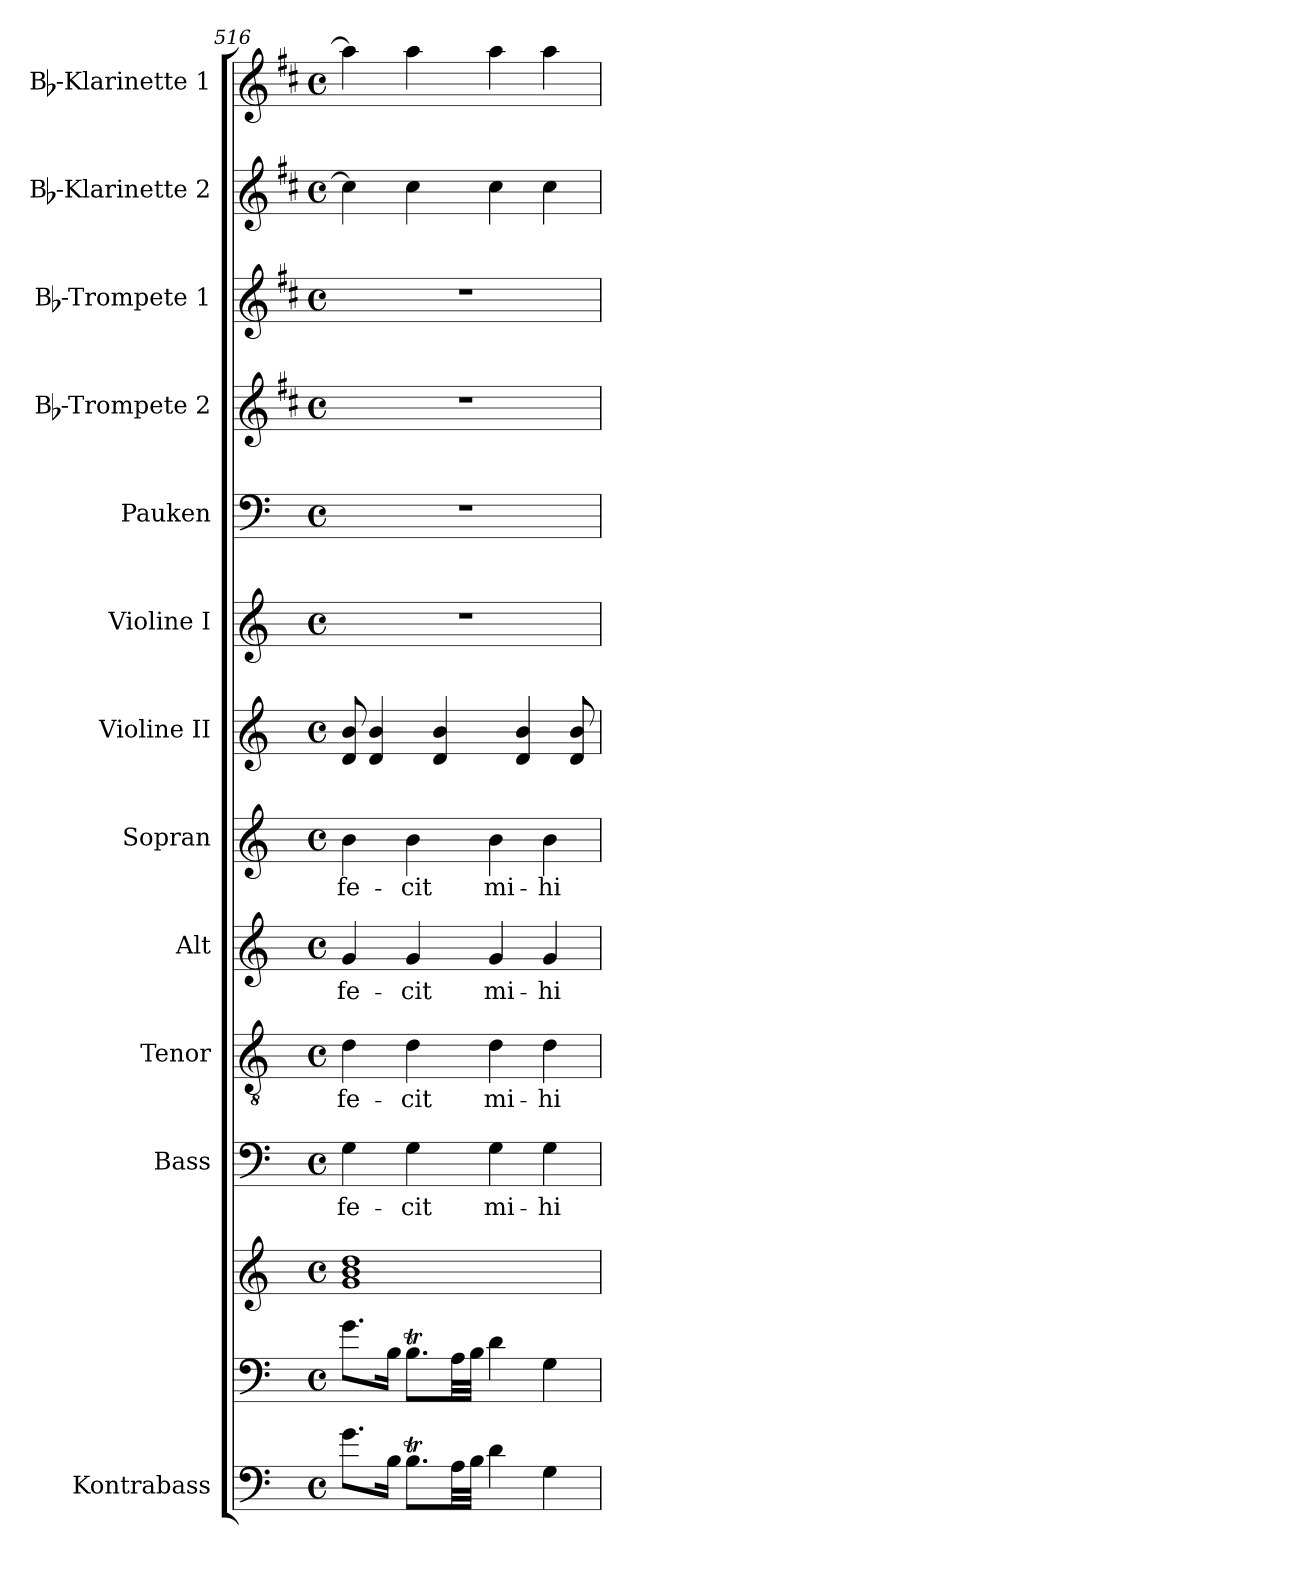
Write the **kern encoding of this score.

**kern	**kern	**kern	**kern	**text	**kern	**text	**kern	**text	**kern	**text	**kern	**kern	**kern	**kern	**kern	**kern	**kern
*part13	*part12	*part12	*part11	*part11	*part10	*part10	*part9	*part9	*part8	*part8	*part7	*part6	*part5	*part4	*part3	*part2	*part1
*staff14	*staff13	*staff12	*staff11	*staff11	*staff10	*staff10	*staff9	*staff9	*staff8	*staff8	*staff7	*staff6	*staff5	*staff4	*staff3	*staff2	*staff1
*I"Kontrabass	*	*	*I"Bass	*	*I"Tenor	*	*I"Alt	*	*I"Sopran	*	*I"Violine II	*I"Violine I	*I"Pauken	*I"Bb-Trompete 2	*I"Bb-Trompete 1	*I"Bb-Klarinette 2	*I"Bb-Klarinette 1
*I'Kb.	*	*	*I'B.	*	*I'T.	*	*I'A.	*	*I'S.	*	*I'Vl. II	*I'Vl. I	*I'Pk.	*I'Bb Trp. 2	*I'Bb Trp. 1	*I'Bb Kl. 2	*I'Bb Kl. 1
!!LO:PB:g=z
*clefF4	*clefF4	*clefG2	*clefF4	*	*clefGv2	*	*clefG2	*	*clefG2	*	*clefG2	*clefG2	*clefF4	*clefG2	*clefG2	*clefG2	*clefG2
*ITrd7c12	*	*	*	*	*	*	*	*	*	*	*	*	*	*ITrd1c2	*ITrd1c2	*ITrd1c2	*ITrd1c2
*k[]	*k[]	*k[]	*k[]	*	*k[]	*	*k[]	*	*k[]	*	*k[]	*k[]	*k[]	*k[]	*k[]	*k[]	*k[]
*C:	*C:	*C:	*C:	*	*C:	*	*C:	*	*C:	*	*C:	*C:	*C:	*C:	*C:	*C:	*C:
*M4/4	*M4/4	*M4/4	*M4/4	*	*M4/4	*	*M4/4	*	*M4/4	*	*M4/4	*M4/4	*M4/4	*M4/4	*M4/4	*M4/4	*M4/4
*met(c)	*met(c)	*met(c)	*met(c)	*	*met(c)	*	*met(c)	*	*met(c)	*	*met(c)	*met(c)	*met(c)	*met(c)	*met(c)	*met(c)	*met(c)
=516	=516	=516	=516	=516	=516	=516	=516	=516	=516	=516	=516	=516	=516	=516	=516	=516	=516
!	!	!	!	!LO:LY:b	!	!LO:LY:b	!	!LO:LY:b	!	!LO:LY:b	!	!	!	!	!	!	!
8.G\L	8.g\L	1g 1b 1dd	4G\	fe-	4d\	fe-	4g/	fe-	4b\	fe-	8d/ 8b/	1r	1r	1r	1r	4b\]	4gg\]
.	.	.	.	.	.	.	.	.	.	.	4d/ 4b/	.	.	.	.	.	.
16BB\Jk	16B\Jk	.	.	.	.	.	.	.	.	.	.	.	.	.	.	.	.
!	!	!	!	!LO:LY:b	!	!LO:LY:b	!	!LO:LY:b	!	!LO:LY:b	!	!	!	!	!	!	!
8.BBt\L	8.Bt\L	.	4G\	-cit	4d\	-cit	4g/	-cit	4b\	-cit	.	.	.	.	.	4b\	4gg\
.	.	.	.	.	.	.	.	.	.	.	4d/ 4b/	.	.	.	.	.	.
32AA\LL	32A\LL	.	.	.	.	.	.	.	.	.	.	.	.	.	.	.	.
32BB\JJJ	32B\JJJ	.	.	.	.	.	.	.	.	.	.	.	.	.	.	.	.
!	!	!	!	!LO:LY:b	!	!LO:LY:b	!	!LO:LY:b	!	!LO:LY:b	!	!	!	!	!	!	!
4D\	4d\	.	4G\	mi-	4d\	mi-	4g/	mi-	4b\	mi-	.	.	.	.	.	4b\	4gg\
.	.	.	.	.	.	.	.	.	.	.	4d/ 4b/	.	.	.	.	.	.
!	!	!	!	!LO:LY:b	!	!LO:LY:b	!	!LO:LY:b	!	!LO:LY:b	!	!	!	!	!	!	!
4GG\	4G\	.	4G\	-hi	4d\	-hi	4g/	-hi	4b\	-hi	.	.	.	.	.	4b\	4gg\
.	.	.	.	.	.	.	.	.	.	.	8d/ 8b/	.	.	.	.	.	.
=	=	=	=	=	=	=	=	=	=	=	=	=	=	=	=	=	=
*-	*-	*-	*-	*-	*-	*-	*-	*-	*-	*-	*-	*-	*-	*-	*-	*-	*-
